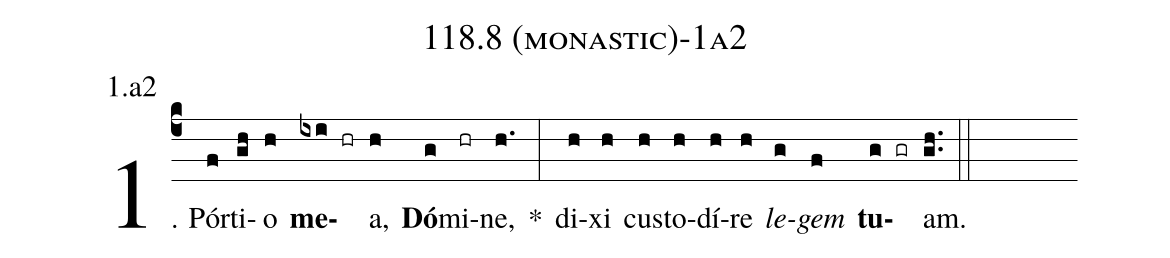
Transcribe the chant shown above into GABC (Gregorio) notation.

name: 118.8 (monastic)-1a2;
annotation: 1.a2;
%%
(c4)1. Pór(f)ti(gh)o(h) <b>me</b>(ixi hr)a,(h) <b>Dó</b>(g)mi(hr)ne,(h.) *(:) di(h)xi(h) cus(h)to(h)dí(h)re(h) <i>le</i>(g)<i>gem</i>(f) <b>tu</b>(g gr)am.(gh..) (::)
